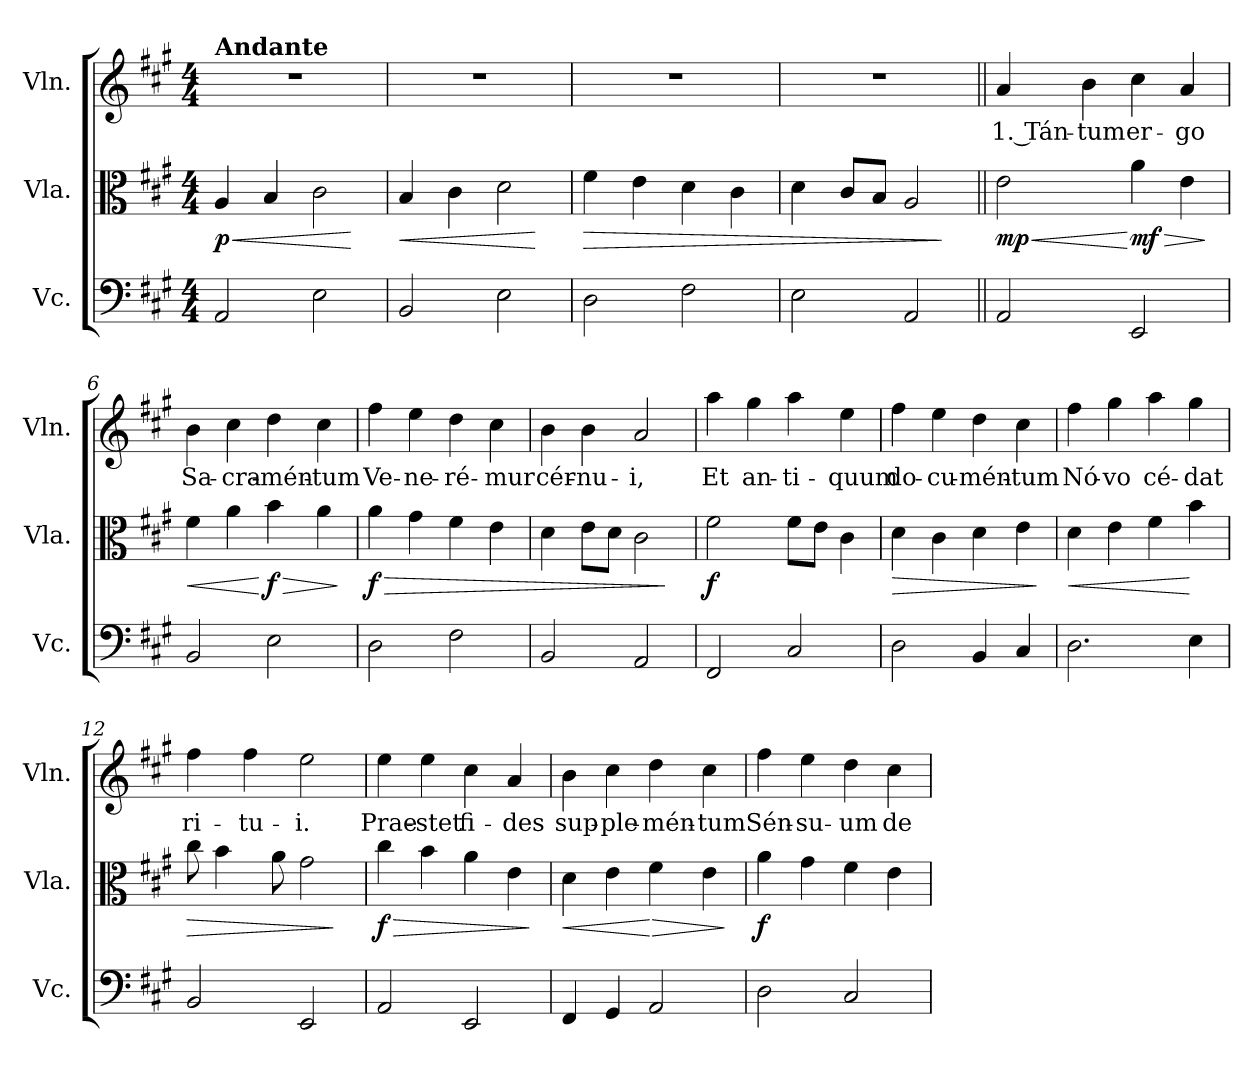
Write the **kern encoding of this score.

**kern	**kern	**dynam	**kern	**text
*part3	*part2	*part2	*part1	*part1
*staff3	*staff2	*staff2	*staff1	*staff1
*I"Vc.	*I"Vla.	*	*I"Vln.	*
*I'Vc.	*I'Vla.	*	*I'Vln.	*
*clefF4	*clefC3	*	*clefG2	*
*k[f#c#g#]	*k[f#c#g#]	*	*k[f#c#g#]	*
*M4/4	*M4/4	*	*M4/4	*
*MM100	*MM100	*	*MM100	*
=1	=1	=1	=1	=1
!	!	!	!LO:TX:a:B:t=Andante	!
!	!	!LO:HP:b	!	!
!	!	!LO:DY:n=1:b	!	!
2AA/	4A/	< p	1r	.
.	4B/	.	.	.
2E\	2c#\	.	.	.
.	.	[	.	.
=2	=2	=2	=2	=2
!	!	!LO:HP:b	!	!
2BB/	4B/	<	1r	.
.	4c#\	.	.	.
2E\	2d\	.	.	.
.	.	[	.	.
=3	=3	=3	=3	=3
!	!	!LO:HP:b	!	!
2D\	4f#\	>	1r	.
.	4e\	.	.	.
2F#\	4d\	.	.	.
.	4c#\	.	.	.
=4	=4	=4	=4	=4
2E\	4d\	.	1r	.
.	8c#/L	.	.	.
.	8B/J	.	.	.
2AA/	2A/	.	.	.
.	.	]	.	.
!!LO:LB:g=z
=5||	=5||	=5||	=5||	=5||
!	!	!LO:HP:b	!	!LO:LY:b
!	!	!LO:DY:n=1:b	!	!
2AA/	2e\	< mp	4a/	1. Tán-
!	!	!	!	!LO:LY:b
.	.	.	4b\	-tum
!	!	!LO:HP:n=1:b	!	!LO:LY:b
!	!	!LO:DY:n=2:b	!	!
2EE/	4a\	[ > mf	4cc#\	er-
!	!	!	!	!LO:LY:b
.	4e\	.	4a/	-go
.	.	]	.	.
=6	=6	=6	=6	=6
!	!	!LO:HP:b	!	!LO:LY:b
2BB/	4f#\	<	4b\	Sa-
!	!	!	!	!LO:LY:b
.	4a\	.	4cc#\	-cra-
!	!	!LO:HP:n=1:b	!	!LO:LY:b
!	!	!LO:DY:n=1:b	!	!
2E\	4b\	[ > f	4dd\	-mén-
!	!	!	!	!LO:LY:b
.	4a\	.	4cc#\	-tum
.	.	]	.	.
=7	=7	=7	=7	=7
!	!	!LO:HP:b	!	!LO:LY:b
!	!	!LO:DY:n=1:b	!	!
2D\	4a\	> f	4ff#\	Ve-
!	!	!	!	!LO:LY:b
.	4g#\	.	4ee\	-ne-
!	!	!	!	!LO:LY:b
2F#\	4f#\	.	4dd\	-ré-
!	!	!	!	!LO:LY:b
.	4e\	.	4cc#\	-mur
=8	=8	=8	=8	=8
!	!	!	!	!LO:LY:b
2BB/	4d\	.	4b\	cér-
!	!	!	!	!LO:LY:b
.	8e\L	.	4b\	-nu-
.	8d\J	.	.	.
!	!	!	!	!LO:LY:b
2AA/	2c#\	.	2a/	-i,
.	.	]	.	.
!!LO:LB:g=z
=9	=9	=9	=9	=9
!	!	!LO:DY:b	!	!LO:LY:b
2FF#/	2f#\	f	4aa\	Et
!	!	!	!	!LO:LY:b
.	.	.	4gg#\	an-
!	!	!	!	!LO:LY:b
2C#/	8f#\L	.	4aa\	-ti-
.	8e\J	.	.	.
!	!	!	!	!LO:LY:b
.	4c#\	.	4ee\	-quum
=10	=10	=10	=10	=10
!	!	!LO:HP:b	!	!LO:LY:b
2D\	4d\	>	4ff#\	do-
!	!	!	!	!LO:LY:b
.	4c#\	.	4ee\	-cu-
!	!	!	!	!LO:LY:b
4BB/	4d\	.	4dd\	-mén-
!	!	!	!	!LO:LY:b
4C#/	4e\	.	4cc#\	-tum
.	.	]	.	.
=11	=11	=11	=11	=11
!	!	!LO:HP:b	!	!LO:LY:b
2.D\	4d\	<	4ff#\	Nó-
!	!	!	!	!LO:LY:b
.	4e\	.	4gg#\	-vo
!	!	!	!	!LO:LY:b
.	4f#\	.	4aa\	cé-
!	!	!	!	!LO:LY:b
4E\	4b\	[	4gg#\	-dat
=12	=12	=12	=12	=12
!	!	!LO:HP:b	!	!LO:LY:b
2BB/	8cc#\	>	4ff#\	ri-
.	4b\	.	.	.
!	!	!	!	!LO:LY:b
.	.	.	4ff#\	-tu-
.	8a\	.	.	.
!	!	!	!	!LO:LY:b
2EE/	2g#\	.	2ee\	-i.
.	.	]	.	.
!!LO:LB:g=z
=13	=13	=13	=13	=13
!	!	!LO:HP:b	!	!LO:LY:b
!	!	!LO:DY:n=1:b	!	!
2AA/	4cc#\	> f	4ee\	Prae-
!	!	!	!	!LO:LY:b
.	4b\	.	4ee\	-stet
!	!	!	!	!LO:LY:b
2EE/	4a\	.	4cc#\	fi-
!	!	!	!	!LO:LY:b
.	4e\	.	4a/	-des
.	.	]	.	.
=14	=14	=14	=14	=14
!	!	!LO:HP:b	!	!LO:LY:b
4FF#/	4d\	<	4b\	sup-
!	!	!	!	!LO:LY:b
4GG#/	4e\	.	4cc#\	-ple-
!	!	!LO:HP:n=1:b	!	!LO:LY:b
2AA/	4f#\	[ >	4dd\	-mén-
!	!	!	!	!LO:LY:b
.	4e\	.	4cc#\	-tum
.	.	]	.	.
=15	=15	=15	=15	=15
!	!	!LO:DY:b	!	!LO:LY:b
2D\	4a\	f	4ff#\	Sén-
!	!	!	!	!LO:LY:b
.	4g#\	.	4ee\	-su-
!	!	!	!	!LO:LY:b
2C#/	4f#\	.	4dd\	-um
!	!	!	!	!LO:LY:b
.	4e\	.	4cc#\	de-
=	=	=	=	=
*-	*-	*-	*-	*-
